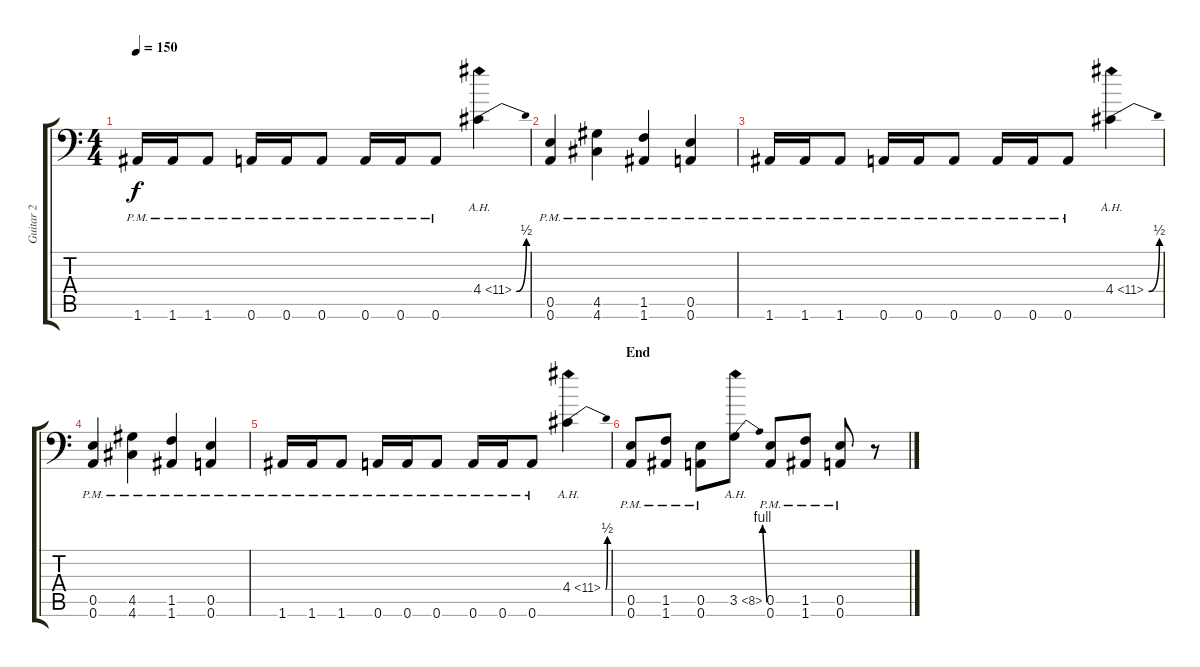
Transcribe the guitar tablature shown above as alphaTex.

\track ("Guitar 2" "Guitar 2") {instrument distortionguitar}
\staff {score tabs}
\tuning (B3 Gb3 D3 A2 E2 A1) {hide}
\ts (4 4)
\tempo 150
\clef f4
\ks c
1.6{pm}.16{dy f} 1.6{pm}.16 1.6{pm}.8 0.6{pm}.16 0.6{pm}.16 0.6{pm}.8 0.6{pm}.16 0.6{pm}.16 0.6{pm}.8 4.4{be (bend 0 0 60 2) ah 7}.4 |
(0.5{pm} 0.6{pm}).4 (4.5{pm} 4.6{pm}).4 (1.5{pm} 1.6{pm}).4 (0.5{pm} 0.6{pm}).4 |
1.6{pm}.16 1.6{pm}.16 1.6{pm}.8 0.6{pm}.16 0.6{pm}.16 0.6{pm}.8 0.6{pm}.16 0.6{pm}.16 0.6{pm}.8 4.4{be (bend 0 0 60 2) ah 7}.4 |
(0.5{pm} 0.6{pm}).4 (4.5{pm} 4.6{pm}).4 (1.5{pm} 1.6{pm}).4 (0.5{pm} 0.6{pm}).4 |
1.6{pm}.16 1.6{pm}.16 1.6{pm}.8 0.6{pm}.16 0.6{pm}.16 0.6{pm}.8 0.6{pm}.16 0.6{pm}.16 0.6{pm}.8 4.4{be (bend 0 0 60 2) ah 7}.4 |
\section ("" "End")
(0.5{pm} 0.6{pm}).8 (1.5{pm} 1.6{pm}).8 (0.5{pm} 0.6{pm}).8 3.5{be (bend 0 0 60 4) ah 5}.8{instrument guitarharmonics} (0.5{pm} 0.6{pm}).8{instrument distortionguitar} (1.5{pm} 1.6{pm}).8 (0.5{pm} 0.6{pm}).8 r.8
